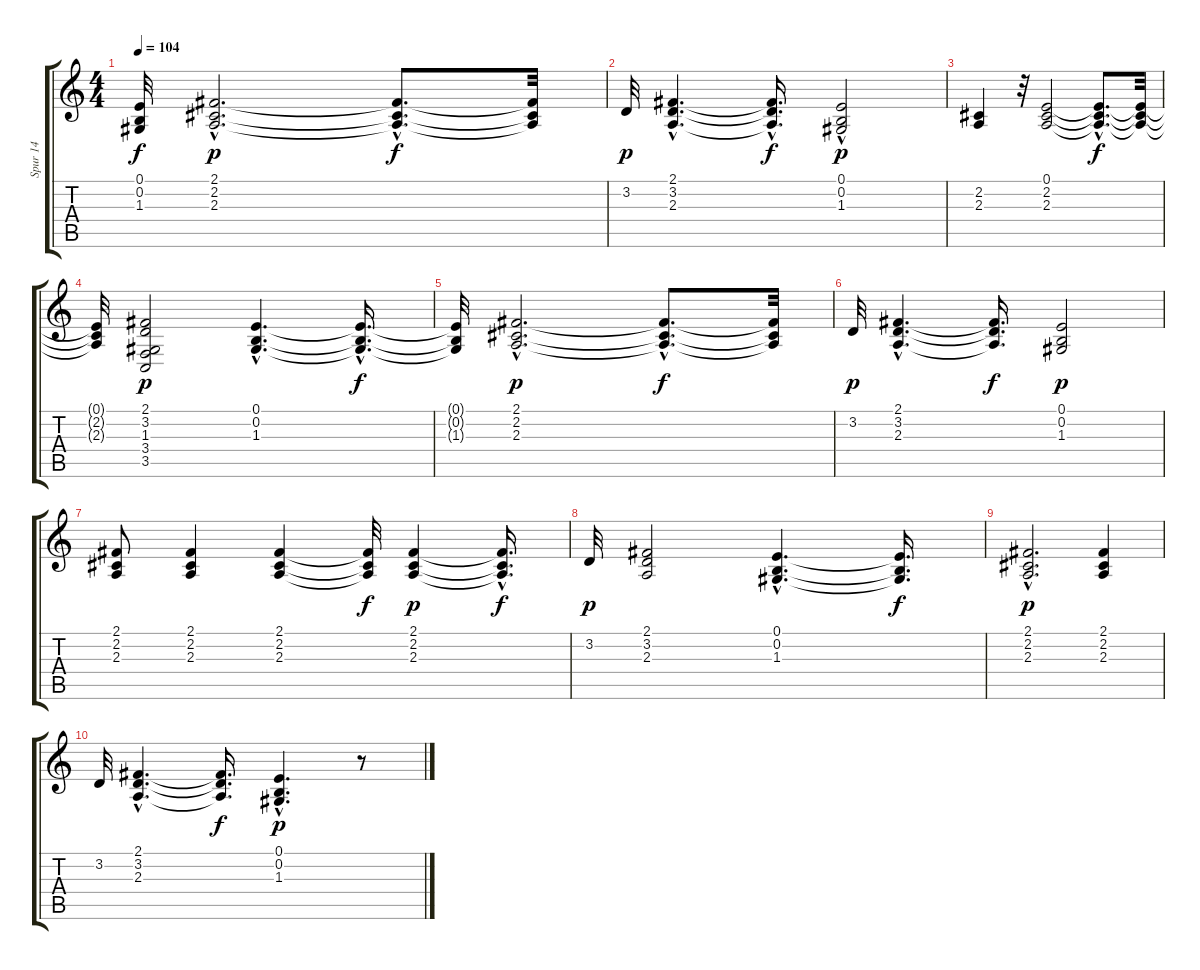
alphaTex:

\track ("Spur 14" "Spur 14") {instrument stringensemble1}
\staff {score tabs}
\tuning (E4 B3 G3 D3 A2 E2) {hide}
\ts (4 4)
\tempo 104
\clef g2
\ks c
(0.1{t} 0.2{t} 1.3{t}).32{dy f} (2.1{hac} 2.2{hac} 2.3{hac}).2{d dy p} (2.1{hac t} 2.2{hac t} 2.3{hac t}).8{d dy f} (2.1{t} 2.2{t} 2.3{t}).32 |
3.2.32{dy p} (2.1{hac} 3.2{hac} 2.3{hac}).4{d} (2.1{hac t} 3.2{hac t} 2.3{hac t}).16{d dy f} (0.1{hac} 0.2 1.3).2{dy p} |
(2.2 2.3).4 r.32 (0.1 2.2 2.3).2 (0.1{hac t} 2.2{hac t} 2.3{hac t}).8{d dy f} (0.1{t} 2.2{t} 2.3{t}).32 |
(0.1{t} 2.2{t} 2.3{t}).32 (2.1 3.2 1.3 3.4 3.5).2{dy p} (0.1{hac} 0.2{hac} 1.3{hac}).4{d} (0.1{hac t} 0.2{hac t} 1.3{hac t}).16{d dy f} |
(0.1{t} 0.2{t} 1.3{t}).32 (2.1{hac} 2.2{hac} 2.3{hac}).2{d dy p} (2.1{hac t} 2.2{hac t} 2.3{hac t}).8{d dy f} (2.1{t} 2.2{t} 2.3{t}).32 |
3.2.32{dy p} (2.1{hac} 3.2{hac} 2.3{hac}).4{d} (2.1{t} 3.2{t} 2.3{t}).16{d dy f} (0.1 0.2 1.3).2{dy p} |
(2.1 2.2 2.3).8 (2.1 2.2 2.3).4 (2.1 2.2 2.3).4 (2.1{t} 2.2{t} 2.3{t}).32{dy f} (2.1 2.2 2.3).4{dy p} (2.1{t} 2.2{hac t} 2.3{t}).16{d dy f} |
3.2.32{dy p} (2.1 3.2 2.3).2 (0.1{hac} 0.2{hac} 1.3{hac}).4{d} (0.1{t} 0.2{t} 1.3{t}).16{d dy f} |
(2.1{hac} 2.2{hac} 2.3{hac}).2{d dy p} (2.1 2.2 2.3).4 |
3.2.32 (2.1{hac} 3.2{hac} 2.3{hac}).4{d} (2.1{t} 3.2{t} 2.3{t}).16{d dy f} (0.1{hac} 0.2{hac} 1.3{hac}).4{d dy p} r.8
